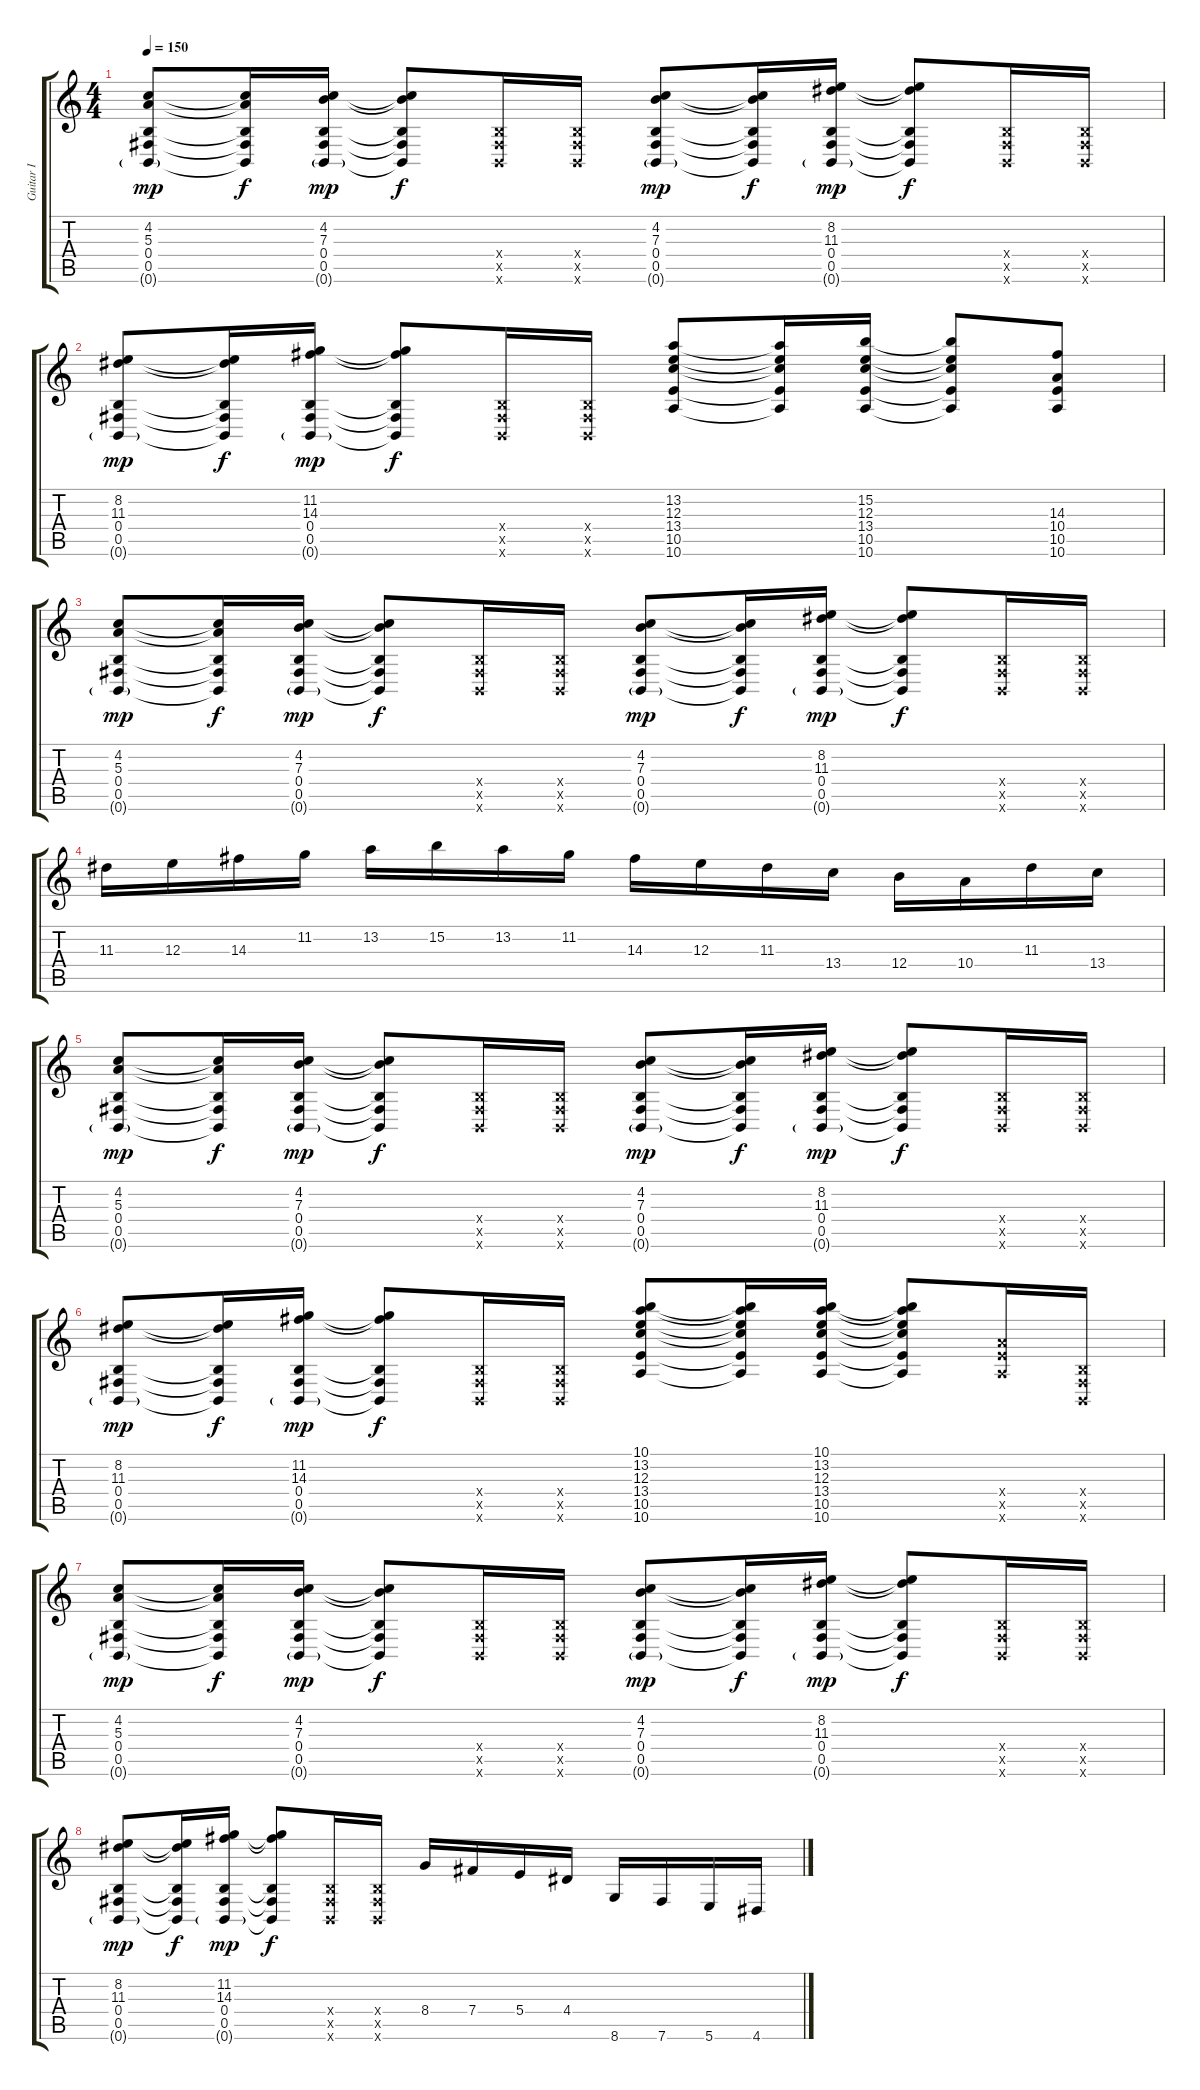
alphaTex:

\track ("Guitar I" "Guitar I") {instrument distortionguitar}
\staff {score tabs}
\tuning (Db4 Ab3 E3 B2 Gb2 B1) {hide}
\ts (4 4)
\tempo 150
\clef g2
\ks c
(4.2 5.3 0.4 0.5 0.6{g}).8{dy mp} (4.2{t} 5.3{t} 0.4{t} 0.5{t} 0.6{t}).16{dy f} (4.2 7.3 0.4 0.5 0.6{g}).16{dy mp} (4.2{t} 7.3{t} 0.4{t} 0.5{t} 0.6{t}).8{dy f} (0.4{x} 0.5{x} 0.6{x}).16 (0.4{x} 0.5{x} 0.6{x}).16 (4.2 7.3 0.4 0.5 0.6{g}).8{dy mp} (4.2{t} 7.3{t} 0.4{t} 0.5{t} 0.6{t}).16{dy f} (8.2 11.3 0.4 0.5 0.6{g}).16{dy mp} (8.2{t} 11.3{t} 0.4{t} 0.5{t} 0.6{t}).8{dy f} (0.4{x} 0.5{x} 0.6{x}).16 (0.4{x} 0.5{x} 0.6{x}).16 |
(8.2 11.3 0.4 0.5 0.6{g}).8{dy mp} (8.2{t} 11.3{t} 0.4{t} 0.5{t} 0.6{t}).16{dy f} (11.2 14.3 0.4 0.5 0.6{g}).16{dy mp} (11.2{t} 14.3{t} 0.4{t} 0.5{t} 0.6{t}).8{dy f} (0.4{x} 0.5{x} 0.6{x}).16 (0.4{x} 0.5{x} 0.6{x}).16 (13.2 12.3 13.4 10.5 10.6).8 (13.2{t} 12.3{t} 13.4{t} 10.5{t} 10.6{t}).16 (15.2 12.3 13.4 10.5 10.6).16 (15.2{t} 12.3{t} 13.4{t} 10.5{t} 10.6{t}).8 (14.3 10.4 10.5 10.6).8 |
(4.2 5.3 0.4 0.5 0.6{g}).8{dy mp} (4.2{t} 5.3{t} 0.4{t} 0.5{t} 0.6{t}).16{dy f} (4.2 7.3 0.4 0.5 0.6{g}).16{dy mp} (4.2{t} 7.3{t} 0.4{t} 0.5{t} 0.6{t}).8{dy f} (0.4{x} 0.5{x} 0.6{x}).16 (0.4{x} 0.5{x} 0.6{x}).16 (4.2 7.3 0.4 0.5 0.6{g}).8{dy mp} (4.2{t} 7.3{t} 0.4{t} 0.5{t} 0.6{t}).16{dy f} (8.2 11.3 0.4 0.5 0.6{g}).16{dy mp} (8.2{t} 11.3{t} 0.4{t} 0.5{t} 0.6{t}).8{dy f} (0.4{x} 0.5{x} 0.6{x}).16 (0.4{x} 0.5{x} 0.6{x}).16 |
11.3.16 12.3.16 14.3.16 11.2.16 13.2.16 15.2.16 13.2.16 11.2.16 14.3.16 12.3.16 11.3.16 13.4.16 12.4.16 10.4.16 11.3.16 13.4.16 |
(4.2 5.3 0.4 0.5 0.6{g}).8{dy mp} (4.2{t} 5.3{t} 0.4{t} 0.5{t} 0.6{t}).16{dy f} (4.2 7.3 0.4 0.5 0.6{g}).16{dy mp} (4.2{t} 7.3{t} 0.4{t} 0.5{t} 0.6{t}).8{dy f} (0.4{x} 0.5{x} 0.6{x}).16 (0.4{x} 0.5{x} 0.6{x}).16 (4.2 7.3 0.4 0.5 0.6{g}).8{dy mp} (4.2{t} 7.3{t} 0.4{t} 0.5{t} 0.6{t}).16{dy f} (8.2 11.3 0.4 0.5 0.6{g}).16{dy mp} (8.2{t} 11.3{t} 0.4{t} 0.5{t} 0.6{t}).8{dy f} (0.4{x} 0.5{x} 0.6{x}).16 (0.4{x} 0.5{x} 0.6{x}).16 |
(8.2 11.3 0.4 0.5 0.6{g}).8{dy mp} (8.2{t} 11.3{t} 0.4{t} 0.5{t} 0.6{t}).16{dy f} (11.2 14.3 0.4 0.5 0.6{g}).16{dy mp} (11.2{t} 14.3{t} 0.4{t} 0.5{t} 0.6{t}).8{dy f} (0.4{x} 0.5{x} 0.6{x}).16 (0.4{x} 0.5{x} 0.6{x}).16 (10.1 13.2 12.3 13.4 10.5 10.6).8 (10.1{t} 13.2{t} 12.3{t} 13.4{t} 10.5{t} 10.6{t}).16 (10.1 13.2 12.3 13.4 10.5 10.6).16 (10.1{t} 13.2{t} 12.3{t} 13.4{t} 10.5{t} 10.6{t}).8 (10.4{x} 10.5{x} 10.6{x}).16 (0.4{x} 0.5{x} 0.6{x}).16 |
(4.2 5.3 0.4 0.5 0.6{g}).8{dy mp} (4.2{t} 5.3{t} 0.4{t} 0.5{t} 0.6{t}).16{dy f} (4.2 7.3 0.4 0.5 0.6{g}).16{dy mp} (4.2{t} 7.3{t} 0.4{t} 0.5{t} 0.6{t}).8{dy f} (0.4{x} 0.5{x} 0.6{x}).16 (0.4{x} 0.5{x} 0.6{x}).16 (4.2 7.3 0.4 0.5 0.6{g}).8{dy mp} (4.2{t} 7.3{t} 0.4{t} 0.5{t} 0.6{t}).16{dy f} (8.2 11.3 0.4 0.5 0.6{g}).16{dy mp} (8.2{t} 11.3{t} 0.4{t} 0.5{t} 0.6{t}).8{dy f} (0.4{x} 0.5{x} 0.6{x}).16 (0.4{x} 0.5{x} 0.6{x}).16 |
(8.2 11.3 0.4 0.5 0.6{g}).8{dy mp} (8.2{t} 11.3{t} 0.4{t} 0.5{t} 0.6{t}).16{dy f} (11.2 14.3 0.4 0.5 0.6{g}).16{dy mp} (11.2{t} 14.3{t} 0.4{t} 0.5{t} 0.6{t}).8{dy f} (0.4{x} 0.5{x} 0.6{x}).16 (0.4{x} 0.5{x} 0.6{x}).16 8.4.16 7.4.16 5.4.16 4.4.16 8.6.16 7.6.16 5.6.16 4.6.16
